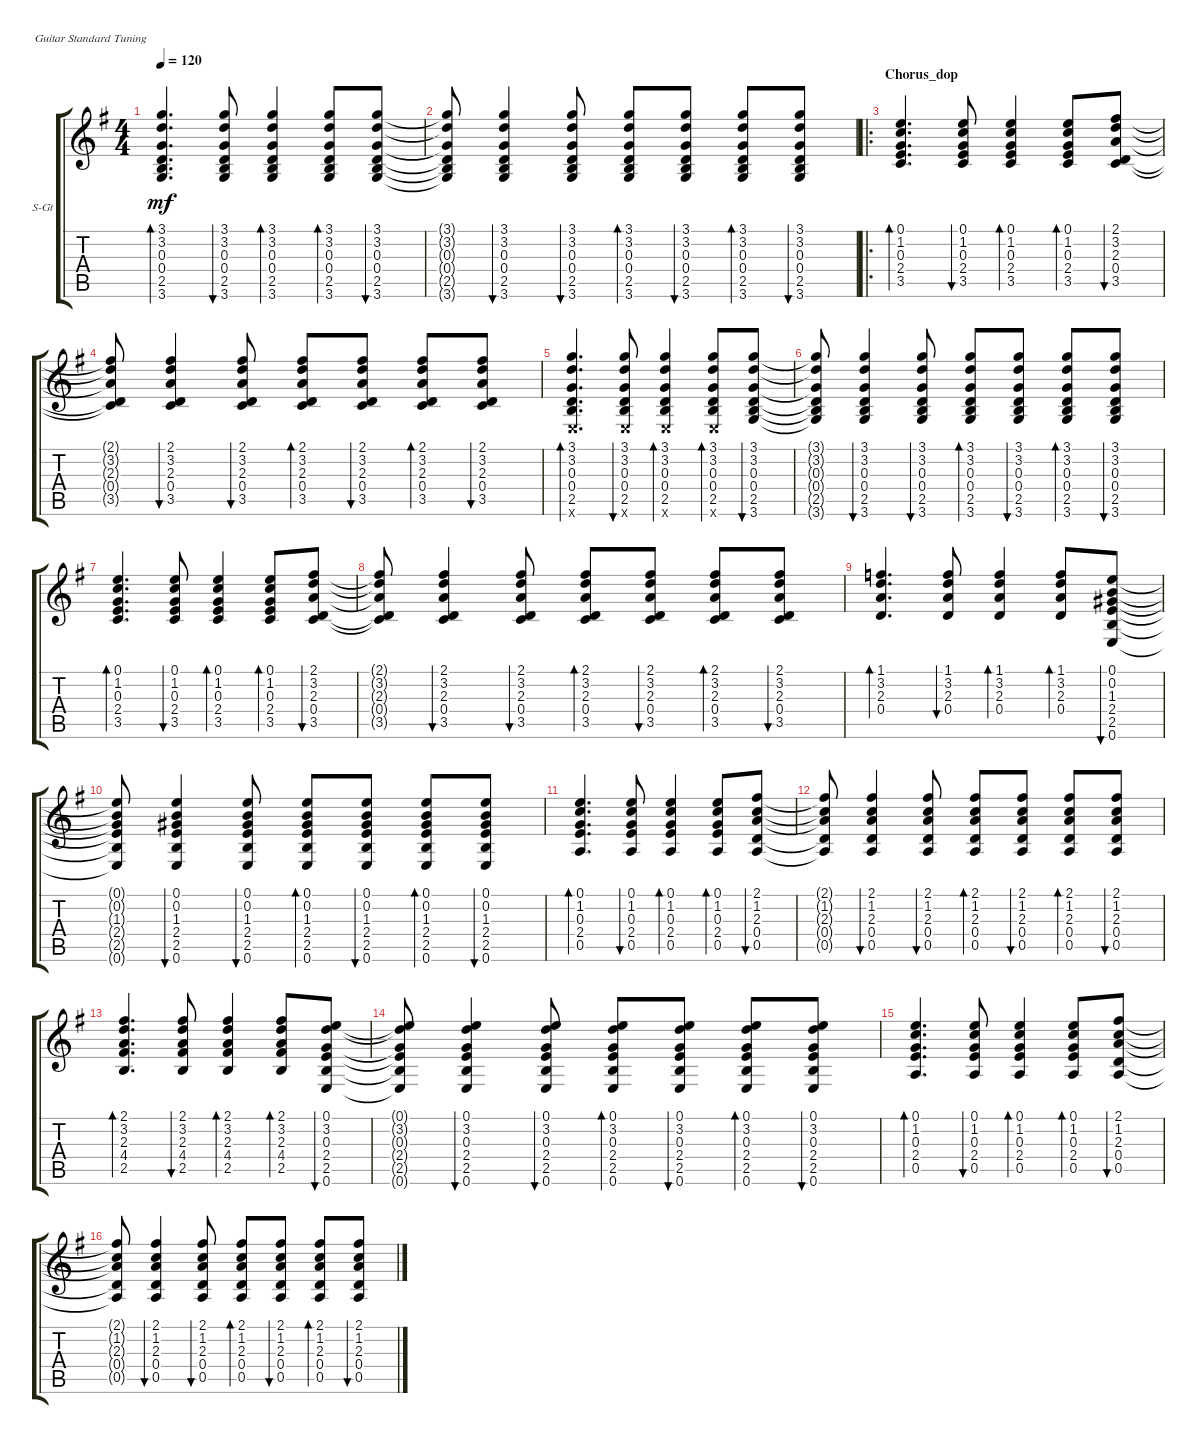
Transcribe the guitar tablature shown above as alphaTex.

\defaultSystemsLayout 4
\bracketExtendMode groupsimilarinstruments
\firstSystemTrackNameOrientation horizontal
\otherSystemsTrackNameOrientation horizontal
\track ("Steel Guitar" "S-Gt") {instrument acousticguitarsteel}
\staff {score tabs}
\tuning (E4 B3 G3 D3 A2 E2)
\ts (4 4)
\tempo 120
\clef g2
\ks eminor
(3.6 2.5 0.4 0.3 3.2 3.1).4{d bd 30 dy mf} (3.6 2.5 0.4 0.3 3.2 3.1).8{bu 30} (3.6 2.5 0.4 0.3 3.2 3.1).4{bd 30} (3.6 2.5 0.4 0.3 3.2 3.1).8{bd 30} (3.6 2.5 0.4 0.3 3.2 3.1).8{bu 30} |
(3.6{t} 2.5{t} 0.4{t} 0.3{t} 3.2{t} 3.1{t}).8 (3.6 2.5 0.4 0.3 3.2 3.1).4{bu 30} (3.6 2.5 0.4 0.3 3.2 3.1).8{bu 30} (3.6 2.5 0.4 0.3 3.2 3.1).8{bd 30} (3.6 2.5 0.4 0.3 3.2 3.1).8{bu 30} (3.6 2.5 0.4 0.3 3.2 3.1).8{bd 30} (3.6 2.5 0.4 0.3 3.2 3.1).8{bu 30} |
\ro
\section ("" "Chorus_dop")
(3.5 2.4 0.3 1.2 0.1).4{d bd 30} (3.5 2.4 0.3 1.2 0.1).8{bu 30} (3.5 2.4 0.3 1.2 0.1).4{bd 30} (3.5 2.4 0.3 1.2 0.1).8{bd 30} (3.5 0.4 2.3 3.2 2.1).8{bu 30} |
(3.5{t} 0.4{t} 2.3{t} 3.2{t} 2.1{t}).8 (3.5 0.4 2.3 3.2 2.1).4{bu 30} (3.5 0.4 2.3 3.2 2.1).8{bu 30} (3.5 0.4 2.3 3.2 2.1).8{bd 30} (3.5 0.4 2.3 3.2 2.1).8{bu 30} (3.5 0.4 2.3 3.2 2.1).8{bd 30} (3.5 0.4 2.3 3.2 2.1).8{bu 30} |
(2.5 0.4 0.3 3.2 3.1 0.6{x}).4{d bd 30} (2.5 0.4 0.3 3.2 3.1 0.6{x}).8{bu 30} (2.5 0.4 0.3 3.2 3.1 0.6{x}).4{bd 30} (2.5 0.4 0.3 3.2 3.1 0.6{x}).8{bd 30} (3.6 2.5 0.4 0.3 3.2 3.1).8{bu 30} |
(3.6{t} 2.5{t} 0.4{t} 0.3{t} 3.2{t} 3.1{t}).8 (3.6 2.5 0.4 0.3 3.2 3.1).4{bu 30} (3.6 2.5 0.4 0.3 3.2 3.1).8{bu 30} (3.6 2.5 0.4 0.3 3.2 3.1).8{bd 30} (3.6 2.5 0.4 0.3 3.2 3.1).8{bu 30} (3.6 2.5 0.4 0.3 3.2 3.1).8{bd 30} (3.6 2.5 0.4 0.3 3.2 3.1).8{bu 30} |
(3.5 2.4 0.3 1.2 0.1).4{d bd 30} (3.5 2.4 0.3 1.2 0.1).8{bu 30} (3.5 2.4 0.3 1.2 0.1).4{bd 30} (3.5 2.4 0.3 1.2 0.1).8{bd 30} (3.5 0.4 2.3 3.2 2.1).8{bu 30} |
(3.5{t} 0.4{t} 2.3{t} 3.2{t} 2.1{t}).8 (3.5 0.4 2.3 3.2 2.1).4{bu 30} (3.5 0.4 2.3 3.2 2.1).8{bu 30} (3.5 0.4 2.3 3.2 2.1).8{bd 30} (3.5 0.4 2.3 3.2 2.1).8{bu 30} (3.5 0.4 2.3 3.2 2.1).8{bd 30} (3.5 0.4 2.3 3.2 2.1).8{bu 30} |
(0.4 2.3 3.2 1.1).4{d bd 30} (0.4 2.3 3.2 1.1).8{bu 30} (0.4 2.3 3.2 1.1).4{bd 30} (0.4 2.3 3.2 1.1).8{bd 30} (0.6 2.5 2.4 1.3 0.2 0.1).8{bu 30} |
(0.6{t} 2.5{t} 2.4{t} 1.3{t} 0.2{t} 0.1{t}).8 (0.6 2.5 2.4 1.3 0.2 0.1).4{bu 30} (0.6 2.5 2.4 1.3 0.2 0.1).8{bu 30} (0.6 2.5 2.4 1.3 0.2 0.1).8{bd 30} (0.6 2.5 2.4 1.3 0.2 0.1).8{bu 30} (0.6 2.5 2.4 1.3 0.2 0.1).8{bd 30} (0.6 2.5 2.4 1.3 0.2 0.1).8{bu 30} |
(0.5 2.4 0.3 1.2 0.1).4{d bd 30} (0.5 2.4 0.3 1.2 0.1).8{bu 30} (0.5 2.4 0.3 1.2 0.1).4{bd 30} (0.5 2.4 0.3 1.2 0.1).8{bd 30} (0.5 0.4 2.3 1.2 2.1).8{bu 30} |
(0.5{t} 0.4{t} 2.3{t} 1.2{t} 2.1{t}).8 (0.5 0.4 2.3 1.2 2.1).4{bu 30} (0.5 0.4 2.3 1.2 2.1).8{bu 30} (0.5 0.4 2.3 1.2 2.1).8{bd 30} (0.5 0.4 2.3 1.2 2.1).8{bu 30} (0.5 0.4 2.3 1.2 2.1).8{bd 30} (0.5 0.4 2.3 1.2 2.1).8{bu 30} |
(2.5 4.4 2.3 3.2 2.1).4{d bd 30} (2.5 4.4 2.3 3.2 2.1).8{bu 30} (2.5 4.4 2.3 3.2 2.1).4{bd 30} (2.5 4.4 2.3 3.2 2.1).8{bd 30} (2.5 2.4 0.3 3.2 0.1 0.6).8{bu 30} |
(2.5{t} 2.4{t} 0.3{t} 3.2{t} 0.1{t} 0.6{t}).8 (2.5 2.4 0.3 3.2 0.1 0.6).4{bu 30} (2.5 2.4 0.3 3.2 0.1 0.6).8{bu 30} (2.5 2.4 0.3 3.2 0.1 0.6).8{bd 30} (2.5 2.4 0.3 3.2 0.1 0.6).8{bu 30} (2.5 2.4 0.3 3.2 0.1 0.6).8{bd 30} (2.5 2.4 0.3 3.2 0.1 0.6).8{bu 30} |
(0.5 2.4 0.3 1.2 0.1).4{d bd 30} (0.5 2.4 0.3 1.2 0.1).8{bu 30} (0.5 2.4 0.3 1.2 0.1).4{bd 30} (0.5 2.4 0.3 1.2 0.1).8{bd 30} (0.5 0.4 2.3 1.2 2.1).8{bu 30} |
(0.5{t} 0.4{t} 2.3{t} 1.2{t} 2.1{t}).8 (0.5 0.4 2.3 1.2 2.1).4{bu 30} (0.5 0.4 2.3 1.2 2.1).8{bu 30} (0.5 0.4 2.3 1.2 2.1).8{bd 30} (0.5 0.4 2.3 1.2 2.1).8{bu 30} (0.5 0.4 2.3 1.2 2.1).8{bd 30} (0.5 0.4 2.3 1.2 2.1).8{bu 30}
